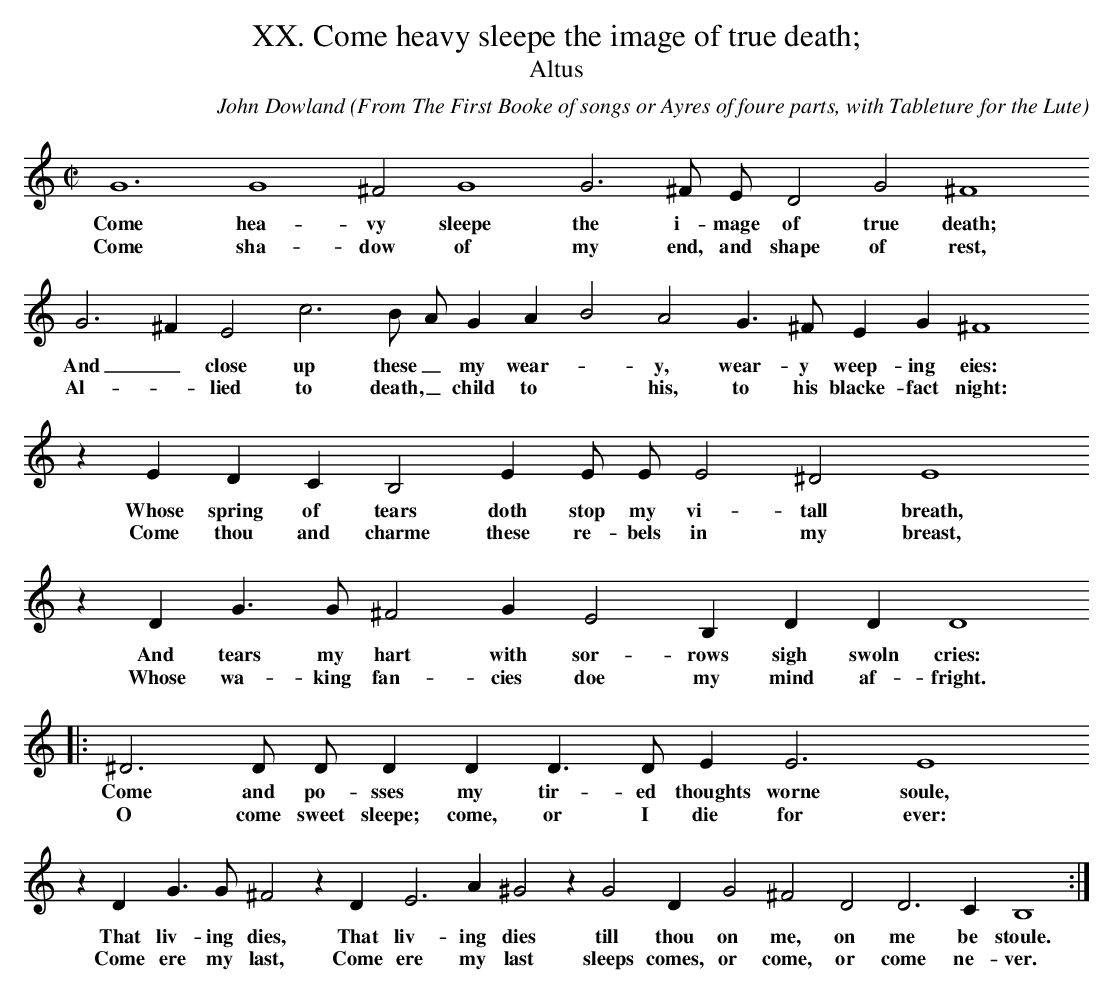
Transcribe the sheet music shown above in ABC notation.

X:1
T:XX. Come heavy sleepe the image of true death;
T:Altus
C: John Dowland
O: From The First Booke of songs or Ayres of foure parts, with Tableture for the Lute
L:1/4
M:C|
K:G mix
G6 G4 ^F2 G4 G3 ^F/ E/ D2 G2 ^F4
w: Come hea- vy sleepe the i- mage of true death;
w: Come sha- dow of my end, and shape of rest,
G3 ^F E2 c3 B/ A/ G A B2 A2 G > ^F E G ^F4
w: And _ close up these _ my wear- * y, wear- y weep- ing eies:
w: Al- * lied to death, _ child to * his, to his blacke- fact night:
z E D C B,2 E E/ E/ E2 ^D2 E4
w: Whose spring of tears doth stop my vi- tall breath,
w: Come thou and charme these re- bels in my breast,
z D G > G ^F2 G E2 B, D D D4
w: And tears my hart with sor- rows sigh swoln cries:
w: Whose wa- king fan- cies doe my mind af- fright.
|: ^D3 D/ D/ D D D > D E E3 E4
w: Come and po- sses my tir- ed  thoughts worne soule,
w: O come sweet sleepe; come, or I die for ever:
z D G > G ^F2 z D E3 A ^G2 z G2 D G2 ^F2 D2 D3 C B,4 :|
w: That liv- ing dies, That liv- ing dies till thou on me, on me be stoule.
w: Come ere my last, Come ere my last sleeps comes, or come, or come ne- ver.
